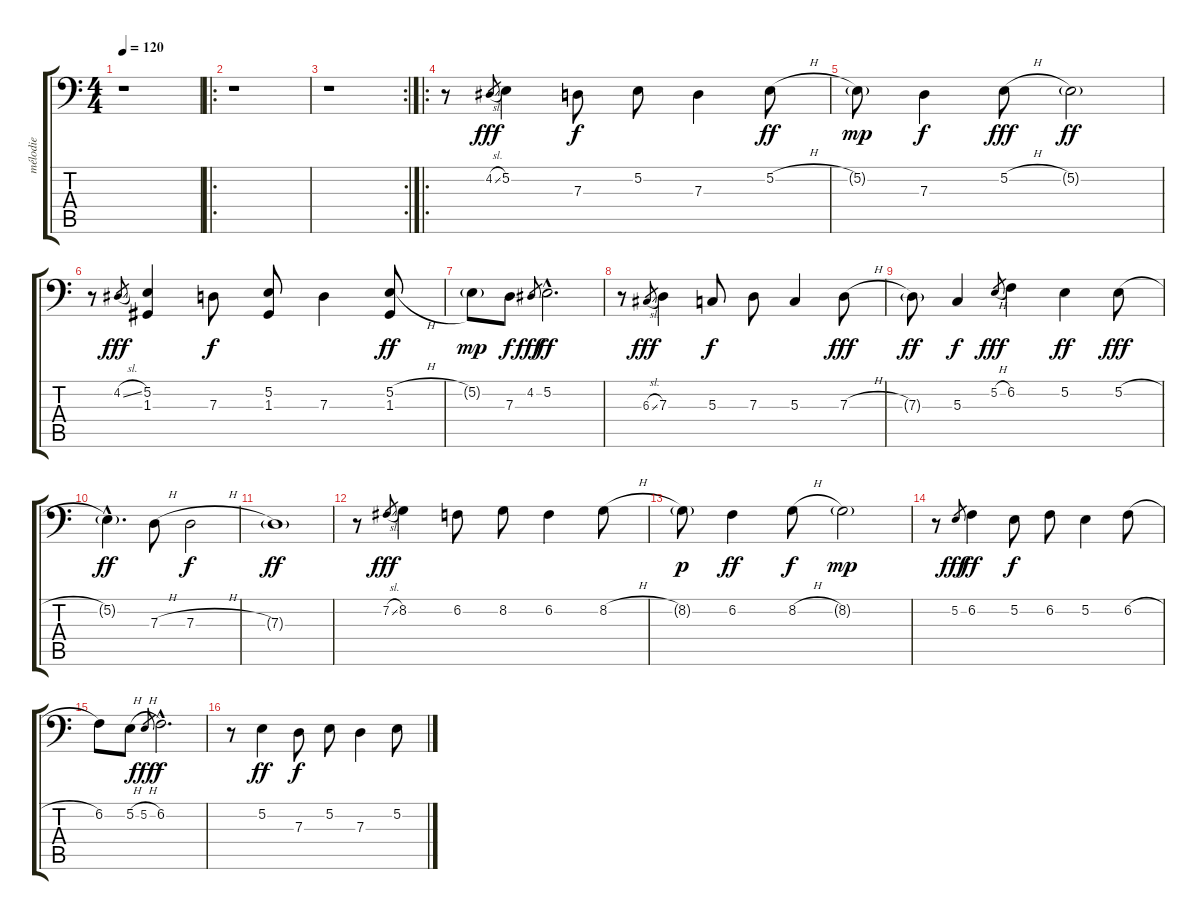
\track ("mélodie" "mélodie") {instrument vibraphone}
\staff {score tabs}
\tuning (E3 B2 G2 D2 A1 E1) {hide}
\ts (4 4)
\tempo 120
\clef f4
\ks c
r.1{dy fff instrument vibraphone} |
\ro
r.1 |
\rc 2
r.1 |
\ro
r.8 4.2{sl}.8{gr} 5.2.4 7.3.8{dy f} 5.2.8 7.3.4 5.2{h}.8{dy ff} |
5.2{g}.8{dy mp} 7.3.4{dy f} 5.2{h}.8{dy fff} 5.2{g}.2{dy ff} |
r.8 4.2{sl}.8{gr dy fff} (5.2 1.3).4 7.3.8{dy f} (5.2 1.3).8 7.3.4 (5.2{h} 1.3).8{dy ff} |
5.2{g}.8{dy mp} 7.3.8{dy f} 4.2.8{gr dy fff} 5.2{hac}.2{d dy ff} |
r.8 6.3{sl}.8{gr dy fff} 7.3.4 5.3.8{dy f} 7.3.8 5.3.4 7.3{h}.8{dy fff} |
7.3{g}.8{dy ff} 5.3.4{dy f} 5.2{h}.8{gr dy fff} 6.2.4 5.2.4{dy ff} 5.2{h}.8{dy fff} |
5.2{g hac}.4{d dy ff} 7.3{h}.8 7.3{h}.2{dy f} |
7.3{g}.1{dy ff} |
r.8 7.2{sl}.8{gr dy fff} 8.2.4 6.2.8 8.2.8 6.2.4 8.2{h}.8 |
8.2{g}.8{dy p} 6.2.4{dy ff} 8.2{h}.8{dy f} 8.2{g}.2{dy mp} |
r.8 5.2.8{gr dy fff} 6.2.4{dy ff} 5.2.8{dy f} 6.2.8 5.2.4 6.2{h}.8 |
6.2.8 5.2{h}.8 5.2{h}.8{gr dy fff} 6.2{hac}.2{d dy f} |
r.8 5.2.4{dy ff} 7.3.8{dy f} 5.2.8 7.3.4 5.2{h}.8
